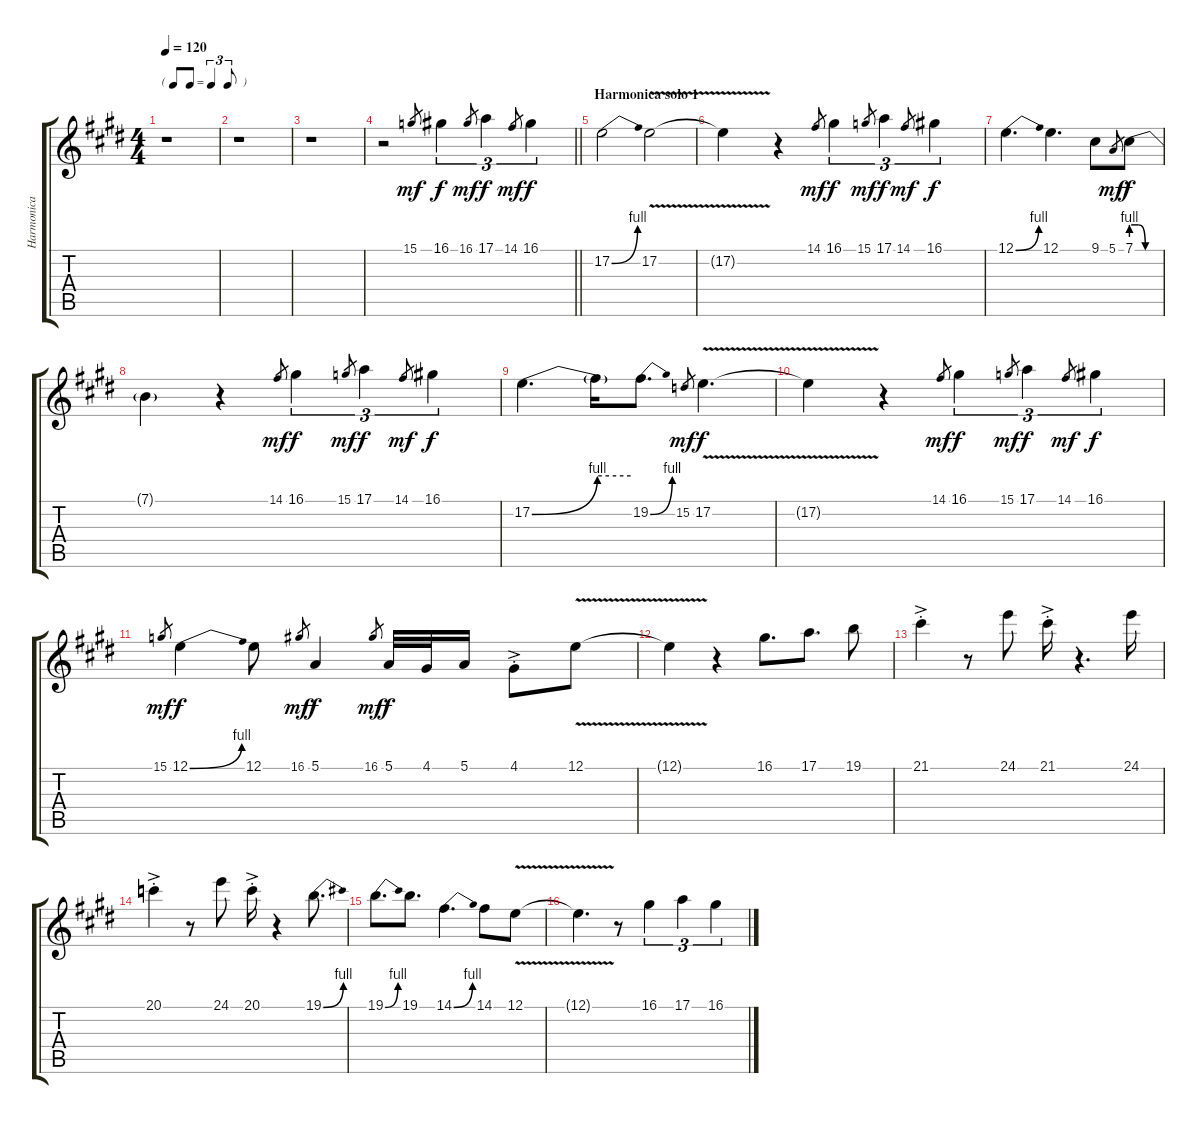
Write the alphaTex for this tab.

\track ("Harmonica" "Harmonica") {instrument harmonica}
\staff {score tabs}
\tuning (E4 B3 G3 D3 A2 E2) {hide}
\ts (4 4)
\tf triplet8th
\tempo 120
\clef g2
\ks e
r.1{dy mf} |
r.1 |
r.1 |
\barLineRight lightlight
r.2 15.1.8{gr} 16.1.4{tu (3 2) dy f} 16.1.8{gr dy mf} 17.1.4{tu (3 2) dy f} 14.1.8{gr dy mf} 16.1.4{tu (3 2) dy f} |
\section ("" "Harmonica solo 1")
17.2{be (bend 0 0 60 4)}.2 17.2{v}.2 |
17.2{v t}.4 r.4 14.1.8{gr dy mf} 16.1.4{tu (3 2) dy f} 15.1.8{gr dy mf} 17.1.4{tu (3 2) dy f} 14.1.8{gr dy mf} 16.1.4{tu (3 2) dy f} |
12.1{be (bend 0 0 60 4)}.4{d} 12.1.4{d} 9.1.8 5.1.8{gr dy mf} 7.1{be (custom 0 4 15 4 30 0 60 0)}.8{dy f} |
7.1{be (hold 0 0 60 0) t}.4 r.4 14.1.8{gr dy mf} 16.1.4{tu (3 2) dy f} 15.1.8{gr dy mf} 17.1.4{tu (3 2) dy f} 14.1.8{gr dy mf} 16.1.4{tu (3 2) dy f} |
17.2{be (bend 0 0 60 4)}.4{d} 17.2{be (hold 0 4 60 4) t}.16 19.2{be (bend 0 0 60 4)}.8{d} 15.2.8{gr dy mf} 17.2{v}.4{d dy f} |
17.2{v t}.4 r.4 14.1.8{gr dy mf} 16.1.4{tu (3 2) dy f} 15.1.8{gr dy mf} 17.1.4{tu (3 2) dy f} 14.1.8{gr dy mf} 16.1.4{tu (3 2) dy f} |
15.1.8{gr dy mf} 12.1{be (bend 0 0 60 4)}.4{dy f} 12.1.8 16.1.8{gr dy mf} 5.1.4{dy f} 16.1.8{gr dy mf} 5.1.32{dy f} 4.1.32 5.1.16 4.1{ac st}.8 12.1{v}.8 |
12.1{v t}.4 r.4 16.1.8{d} 17.1.8{d} 19.1.8 |
21.1{ac st}.4 r.8 24.1.8 21.1{ac st}.16 r.4{d} 24.1.16 |
20.1{ac st}.4 r.8 24.1.8 20.1{ac st}.16 r.4 19.1{be (bend 0 0 60 4)}.8{d} |
19.1{be (bend 0 0 60 4)}.8{d} 19.1.8{d} 14.1{be (bend 0 0 60 4)}.4{d} 14.1.8 12.1{v}.8 |
12.1{v t}.4{d} r.8 16.1.4{tu (3 2)} 17.1.4{tu (3 2)} 16.1.4{tu (3 2)}
